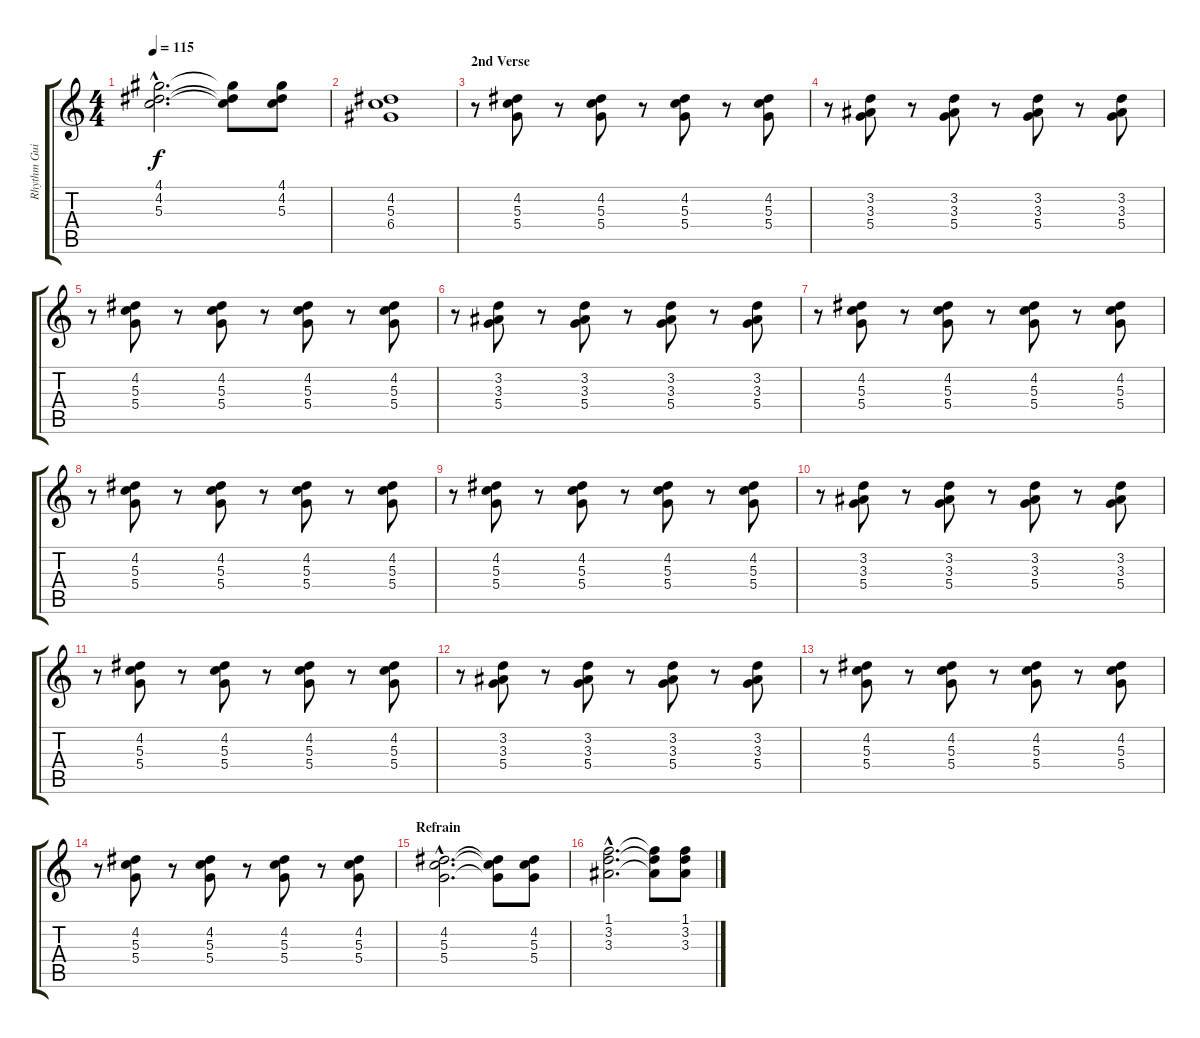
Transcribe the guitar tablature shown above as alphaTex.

\track ("Rhythm Guitar" "Rhythm Gui") {instrument distortionguitar}
\staff {score tabs}
\tuning (E4 B3 G3 D3 A2 E2) {hide}
\ts (4 4)
\tempo 115
\clef g2
\ks c
(4.1{hac} 4.2{hac} 5.3{hac}).2{d dy f} (4.1{t} 4.2{t} 5.3{t}).8 (4.1 4.2 5.3).8 |
(4.2 5.3 6.4).1 |
\section ("" "2nd Verse")
r.8 (4.2 5.3 5.4).8 r.8 (4.2 5.3 5.4).8 r.8 (4.2 5.3 5.4).8 r.8 (4.2 5.3 5.4).8 |
r.8 (3.2 3.3 5.4).8 r.8 (3.2 3.3 5.4).8 r.8 (3.2 3.3 5.4).8 r.8 (3.2 3.3 5.4).8 |
r.8 (4.2 5.3 5.4).8 r.8 (4.2 5.3 5.4).8 r.8 (4.2 5.3 5.4).8 r.8 (4.2 5.3 5.4).8 |
r.8 (3.2 3.3 5.4).8 r.8 (3.2 3.3 5.4).8 r.8 (3.2 3.3 5.4).8 r.8 (3.2 3.3 5.4).8 |
r.8 (4.2 5.3 5.4).8 r.8 (4.2 5.3 5.4).8 r.8 (4.2 5.3 5.4).8 r.8 (4.2 5.3 5.4).8 |
r.8 (4.2 5.3 5.4).8 r.8 (4.2 5.3 5.4).8 r.8 (4.2 5.3 5.4).8 r.8 (4.2 5.3 5.4).8 |
r.8 (4.2 5.3 5.4).8 r.8 (4.2 5.3 5.4).8 r.8 (4.2 5.3 5.4).8 r.8 (4.2 5.3 5.4).8 |
r.8 (3.2 3.3 5.4).8 r.8 (3.2 3.3 5.4).8 r.8 (3.2 3.3 5.4).8 r.8 (3.2 3.3 5.4).8 |
r.8 (4.2 5.3 5.4).8 r.8 (4.2 5.3 5.4).8 r.8 (4.2 5.3 5.4).8 r.8 (4.2 5.3 5.4).8 |
r.8 (3.2 3.3 5.4).8 r.8 (3.2 3.3 5.4).8 r.8 (3.2 3.3 5.4).8 r.8 (3.2 3.3 5.4).8 |
r.8 (4.2 5.3 5.4).8 r.8 (4.2 5.3 5.4).8 r.8 (4.2 5.3 5.4).8 r.8 (4.2 5.3 5.4).8 |
r.8 (4.2 5.3 5.4).8 r.8 (4.2 5.3 5.4).8 r.8 (4.2 5.3 5.4).8 r.8 (4.2 5.3 5.4).8 |
\section ("" "Refrain")
(4.2{hac} 5.3{hac} 5.4{hac}).2{d} (4.2{t} 5.3{t} 5.4{t}).8 (4.2 5.3 5.4).8 |
(1.1{hac} 3.2{hac} 3.3{hac}).2{d} (1.1{t} 3.2{t} 3.3{t}).8 (1.1 3.2 3.3).8
